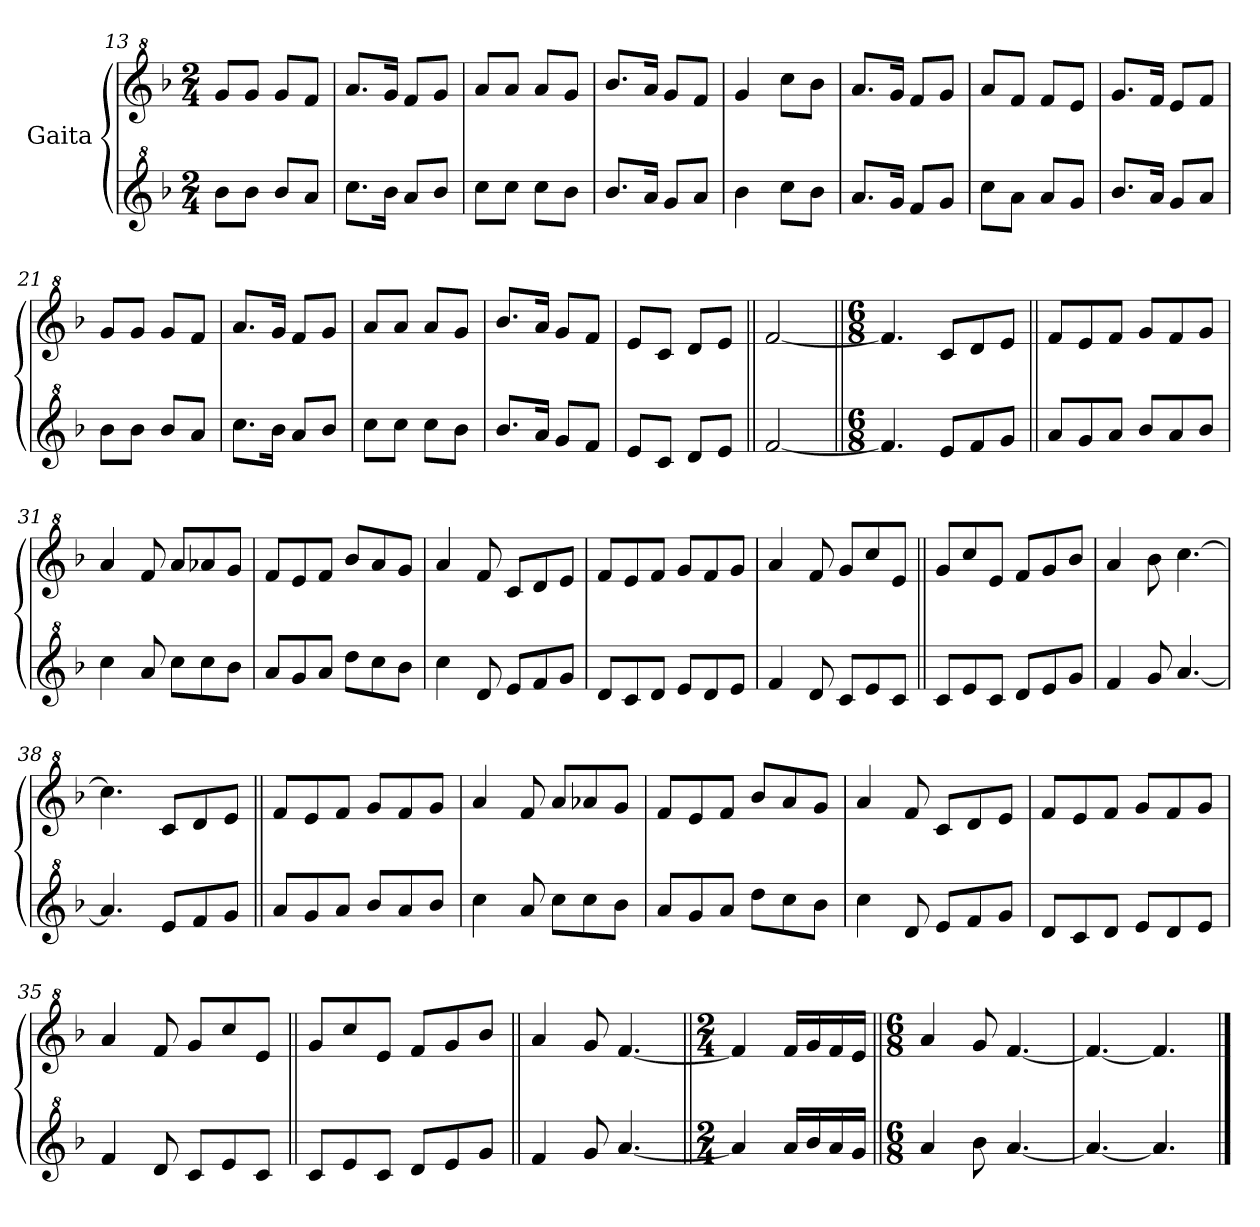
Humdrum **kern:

**kern	**kern
*part2	*part1
*staff2	*staff1
*I"Gaita	*I"Gaita
*clefG^2	*clefG^2
*k[b-]	*k[b-]
*M2/4	*M2/4
=13	=13
8bb-\L	8gg/L
8bb-\J	8gg/J
8bb-/L	8gg/L
8aa/J	8ff/J
=14	=14
8.ccc\L	8.aa/L
16bb-\Jk	16gg/Jk
8aa/L	8ff/L
8bb-/J	8gg/J
=15	=15
8ccc\L	8aa/L
8ccc\J	8aa/J
8ccc\L	8aa/L
8bb-\J	8gg/J
=16	=16
8.bb-/L	8.bb-/L
16aa/Jk	16aa/Jk
8gg/L	8gg/L
8aa/J	8ff/J
=17	=17
4bb-\	4gg/
8ccc\L	8ccc\L
8bb-\J	8bb-\J
=18	=18
8.aa/L	8.aa/L
16gg/Jk	16gg/Jk
8ff/L	8ff/L
8gg/J	8gg/J
=19	=19
8ccc\L	8aa/L
8aa\J	8ff/J
8aa/L	8ff/L
8gg/J	8ee/J
=20	=20
8.bb-/L	8.gg/L
16aa/Jk	16ff/Jk
8gg/L	8ee/L
8aa/J	8ff/J
=21	=21
8bb-\L	8gg/L
8bb-\J	8gg/J
8bb-/L	8gg/L
8aa/J	8ff/J
=22	=22
8.ccc\L	8.aa/L
16bb-\Jk	16gg/Jk
8aa/L	8ff/L
8bb-/J	8gg/J
=23	=23
8ccc\L	8aa/L
8ccc\J	8aa/J
8ccc\L	8aa/L
8bb-\J	8gg/J
=24	=24
8.bb-/L	8.bb-/L
16aa/Jk	16aa/Jk
8gg/L	8gg/L
8ff/J	8ff/J
=25	=25
8ee/L	8ee/L
8cc/J	8cc/J
8dd/L	8dd/L
8ee/J	8ee/J
=28||	=28||
[2ff/	[2ff/
=29||	=29||
*M6/8	*M6/8
*	*MM188
4.ff/]	4.ff/]
8ee/L	8cc/L
8ff/	8dd/
8gg/J	8ee/J
=30||	=30||
8aa/L	8ff/L
8gg/	8ee/
8aa/J	8ff/J
8bb-/L	8gg/L
8aa/	8ff/
8bb-/J	8gg/J
=31	=31
4ccc\	4aa/
8aa/	8ff/
8ccc\L	8aa/L
8ccc\	8aa-X/
8bb-\J	8gg/J
=32	=32
8aa/L	8ff/L
8gg/	8ee/
8aa/J	8ff/J
8ddd\L	8bb-/L
8ccc\	8aa/
8bb-\J	8gg/J
=33	=33
4ccc\	4aa/
8dd/	8ff/
8ee/L	8cc/L
8ff/	8dd/
8gg/J	8ee/J
=34	=34
8dd/L	8ff/L
8cc/	8ee/
8dd/J	8ff/J
8ee/L	8gg/L
8dd/	8ff/
8ee/J	8gg/J
=35	=35
4ff/	4aa/
8dd/	8ff/
8cc/L	8gg/L
8ee/	8ccc/
8cc/J	8ee/J
=36||	=36||
8cc/L	8gg/L
8ee/	8ccc/
8cc/J	8ee/J
8dd/L	8ff/L
8ee/	8gg/
8gg/J	8bb-/J
=37	=37
4ff/	4aa/
8gg/	8bb-\
[4.aa/	[4.ccc\
=38	=38
4.aa/]	4.ccc\]
8ee/L	8cc/L
8ff/	8dd/
8gg/J	8ee/J
=30||	=30||
8aa/L	8ff/L
8gg/	8ee/
8aa/J	8ff/J
8bb-/L	8gg/L
8aa/	8ff/
8bb-/J	8gg/J
=31	=31
4ccc\	4aa/
8aa/	8ff/
8ccc\L	8aa/L
8ccc\	8aa-X/
8bb-\J	8gg/J
=32	=32
8aa/L	8ff/L
8gg/	8ee/
8aa/J	8ff/J
8ddd\L	8bb-/L
8ccc\	8aa/
8bb-\J	8gg/J
=33	=33
4ccc\	4aa/
8dd/	8ff/
8ee/L	8cc/L
8ff/	8dd/
8gg/J	8ee/J
=34	=34
8dd/L	8ff/L
8cc/	8ee/
8dd/J	8ff/J
8ee/L	8gg/L
8dd/	8ff/
8ee/J	8gg/J
=35	=35
4ff/	4aa/
8dd/	8ff/
8cc/L	8gg/L
8ee/	8ccc/
8cc/J	8ee/J
=39||	=39||
8cc/L	8gg/L
8ee/	8ccc/
8cc/J	8ee/J
8dd/L	8ff/L
8ee/	8gg/
8gg/J	8bb-/J
=40||	=40||
4ff/	4aa/
8gg/	8gg/
[4.aa/	[4.ff/
=41||	=41||
*M2/4	*M2/4
*	*MM125
4aa/]	4ff/]
16aa/LL	16ff/LL
16bb-/	16gg/
16aa/	16ff/
16gg/JJ	16ee/JJ
=42||	=42||
*M6/8	*M6/8
*	*MM188
4aa/	4aa/
8bb-\	8gg/
[4.aa/	[4.ff/
=43	=43
4.aa/_	4.ff/_
4.aa/]	4.ff/]
==	==
*-	*-
